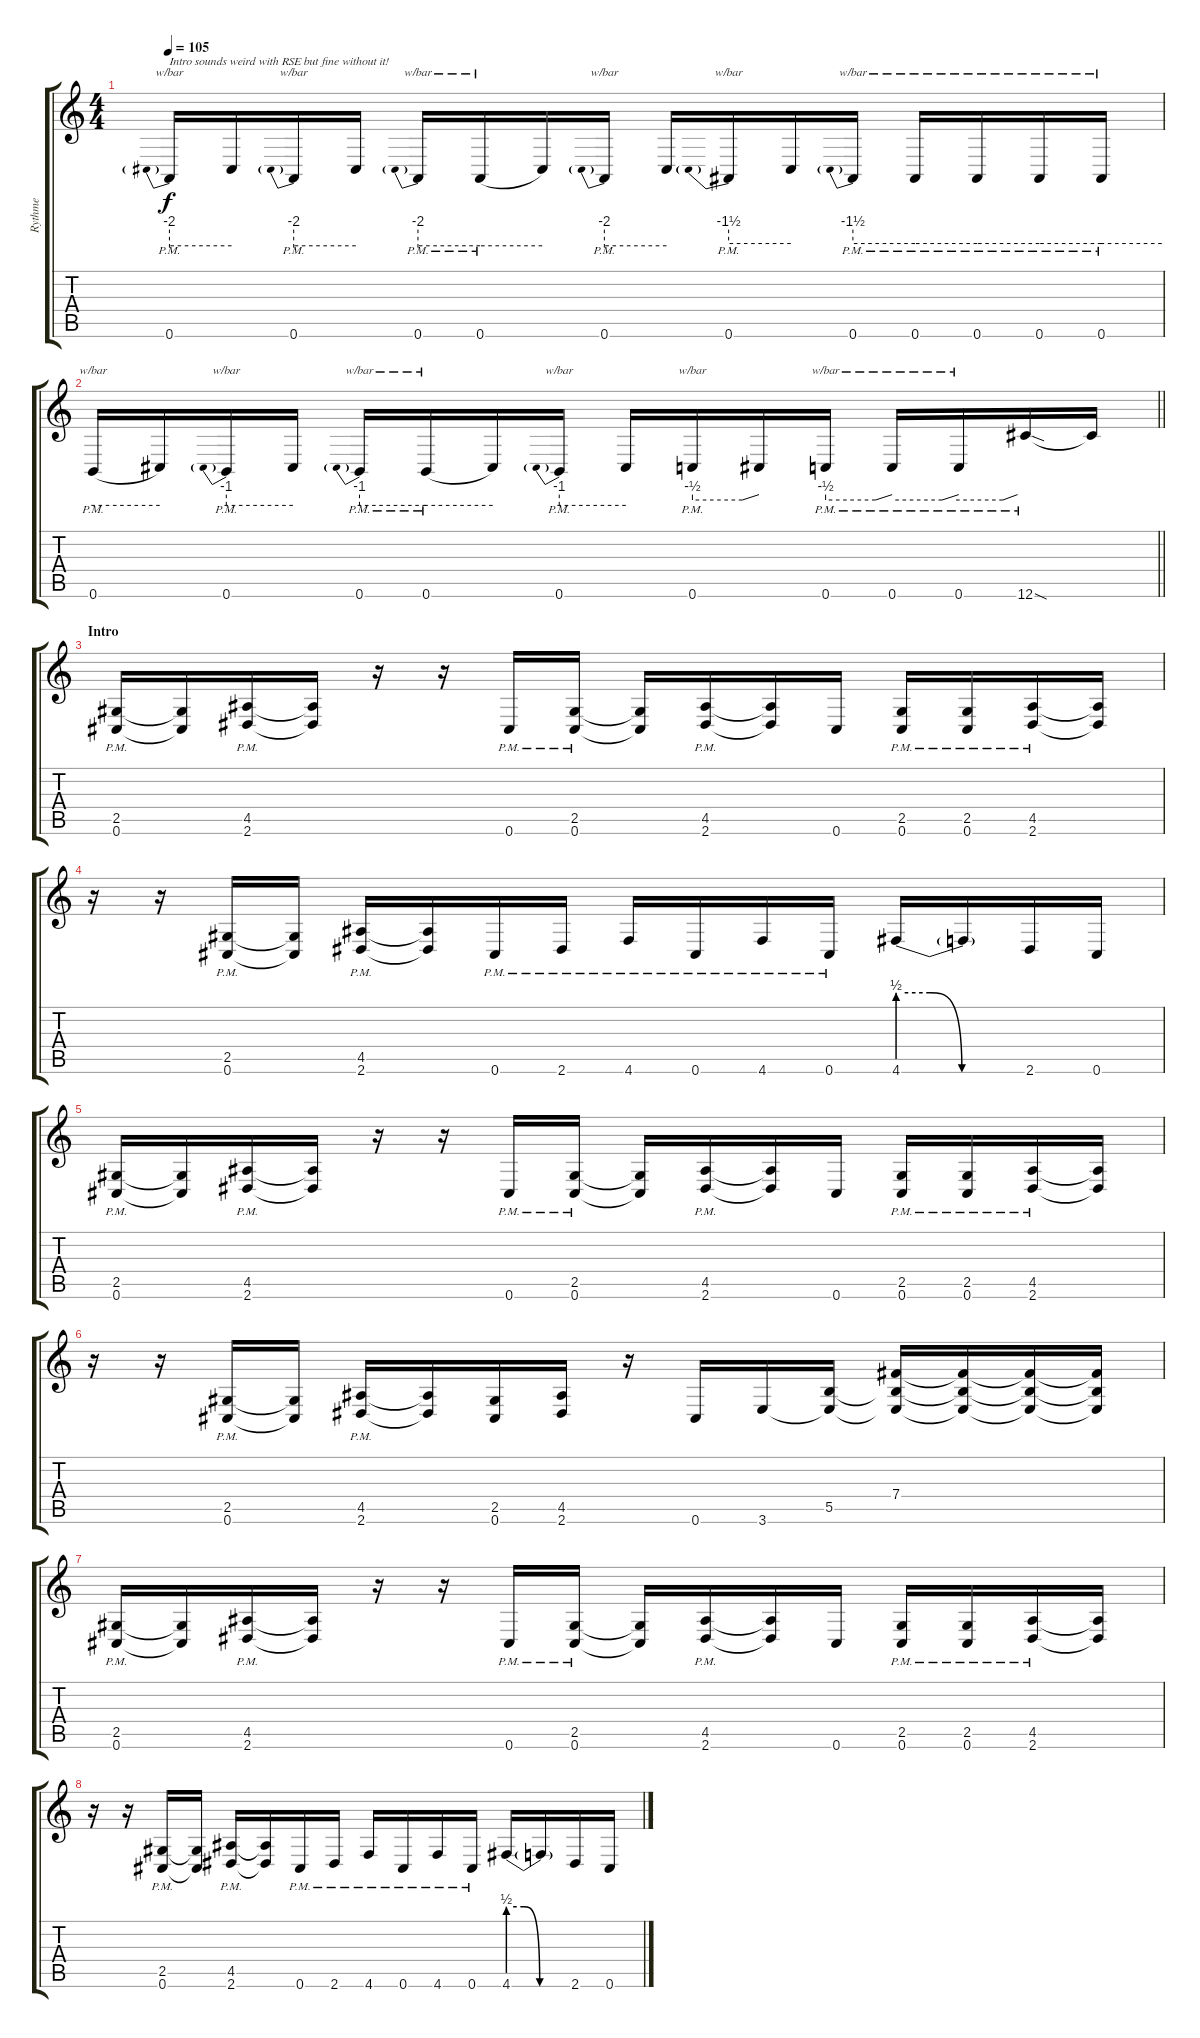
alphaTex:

\track ("Rythme" "Rythme") {instrument distortionguitar}
\staff {score tabs}
\tuning (Db4 Ab3 E3 B2 Gb2 Db2) {hide}
\ts (4 4)
\tempo 105
\clef g2
\ks c
0.6{pm}.16{tbe (predive default 0 -8 60 -8) txt "Intro sounds weird with RSE but fine without it!" dy f instrument distortionguitar} 0.6{t}.16 0.6{pm}.16{tbe (predive default 0 -8 60 -8)} 0.6{t}.16 0.6{pm}.16{tbe (predive default 0 -8 60 -8)} 0.6{pm}.16{tbe (hold default 0 -8 60 -8)} 0.6{t}.16 0.6{pm}.16{tbe (predive default 0 -8 60 -8)} 0.6{t}.16 0.6{pm}.16{tbe (predive default 0 -6 60 -6)} 0.6{t}.16 0.6{pm}.16{tbe (predive default 0 -6 60 -6)} 0.6{pm}.16{tbe (hold default 0 -6 60 -6)} 0.6{pm}.16{tbe (hold default 0 -6 60 -6)} 0.6{pm}.16{tbe (hold default 0 -6 60 -6)} 0.6{pm}.16{tbe (hold default 0 -6 60 -6)} |
\barLineRight lightlight
0.6{pm}.16{tbe (hold default 0 -4 60 -4)} 0.6{t}.16 0.6{pm}.16{tbe (predive default 0 -4 60 -4)} 0.6{t}.16 0.6{pm}.16{tbe (predive default 0 -4 60 -4)} 0.6{pm}.16{tbe (hold default 0 -4 60 -4)} 0.6{t}.16 0.6{pm}.16{tbe (predive default 0 -4 60 -4)} 0.6{t}.16 0.6{pm}.16{tbe (custom default 0 -2 45 -2 60 0)} 0.6{t}.16 0.6{pm}.16{tbe (custom default 0 -2 45 -2 60 0)} 0.6{pm}.16{tbe (custom default 0 -2 45 -2 60 0)} 0.6{pm}.16{tbe (custom default 0 -2 45 -2 60 0)} 12.6{sod pm}.16 12.6{t}.16 |
\section ("" "Intro")
(2.5{pm} 0.6{pm}).16 (2.5{t} 0.6{t}).16 (4.5{pm} 2.6{pm}).16 (4.5{t} 2.6{t}).16 r.16 r.16 0.6{pm}.16 (2.5{pm} 0.6{pm}).16 (2.5{t} 0.6{t}).16 (4.5{pm} 2.6{pm}).16 (4.5{t} 2.6{t}).16 0.6.16 (2.5 0.6{pm}).16 (2.5 0.6{pm}).16 (4.5{pm} 2.6{pm}).16 (4.5{t} 2.6{t}).16 |
r.16 r.16 (2.5{pm} 0.6{pm}).16 (2.5{t} 0.6{t}).16 (4.5{pm} 2.6{pm}).16 (4.5{t} 2.6{t}).16 0.6{pm}.16 2.6{pm}.16 4.6{pm}.16 0.6{pm}.16 4.6{pm}.16 0.6{pm}.16 4.6{be (custom 0 2 15 2 30 0 60 0)}.16 4.6{t}.16 2.6.16 0.6.16 |
(2.5{pm} 0.6{pm}).16 (2.5{t} 0.6{t}).16 (4.5{pm} 2.6{pm}).16 (4.5{t} 2.6{t}).16 r.16 r.16 0.6{pm}.16 (2.5{pm} 0.6{pm}).16 (2.5{t} 0.6{t}).16 (4.5{pm} 2.6{pm}).16 (4.5{t} 2.6{t}).16 0.6.16 (2.5 0.6{pm}).16 (2.5 0.6{pm}).16 (4.5{pm} 2.6{pm}).16 (4.5{t} 2.6{t}).16 |
r.16 r.16 (2.5{pm} 0.6{pm}).16 (2.5{t} 0.6{t}).16 (4.5{pm} 2.6{pm}).16 (4.5{t} 2.6{t}).16 (2.5 0.6).16 (4.5 2.6).16 r.16 0.6.16 3.6.16 (5.5 3.6{t}).16 (7.4 5.5{t} 3.6{t}).16 (7.4{t} 5.5{t} 3.6{t}).16 (7.4{t} 5.5{t} 3.6{t}).16 (7.4{t} 5.5{t} 3.6{t}).16 |
(2.5{pm} 0.6{pm}).16 (2.5{t} 0.6{t}).16 (4.5{pm} 2.6{pm}).16 (4.5{t} 2.6{t}).16 r.16 r.16 0.6{pm}.16 (2.5{pm} 0.6{pm}).16 (2.5{t} 0.6{t}).16 (4.5{pm} 2.6{pm}).16 (4.5{t} 2.6{t}).16 0.6.16 (2.5 0.6{pm}).16 (2.5 0.6{pm}).16 (4.5{pm} 2.6{pm}).16 (4.5{t} 2.6{t}).16 |
r.16 r.16 (2.5{pm} 0.6{pm}).16 (2.5{t} 0.6{t}).16 (4.5{pm} 2.6{pm}).16 (4.5{t} 2.6{t}).16 0.6{pm}.16 2.6{pm}.16 4.6{pm}.16 0.6{pm}.16 4.6{pm}.16 0.6{pm}.16 4.6{be (custom 0 2 15 2 30 0 60 0)}.16 4.6{t}.16 2.6.16 0.6.16
